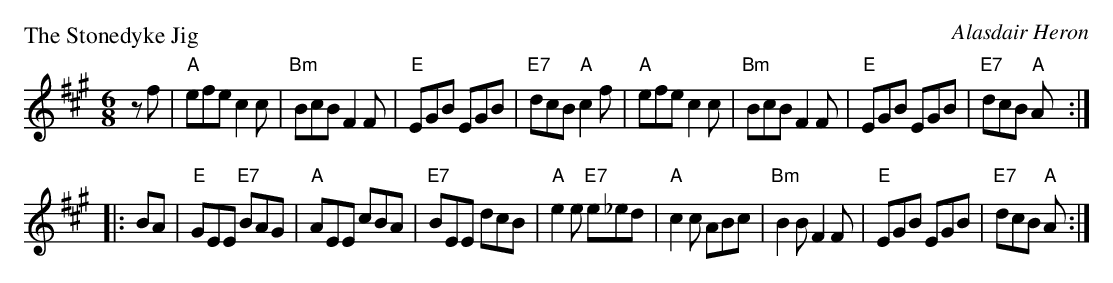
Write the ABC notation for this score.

X:1
P: The Stonedyke Jig
C: Alasdair Heron
M: 6/8
L: 1/8
K: A
zf  \
| "A"efe c2c | "Bm"BcB F2F | "E"EGB EGB | "E7"dcB "A"c2f \
| "A"efe c2c | "Bm"BcB F2F | "E"EGB EGB | "E7"dcB "A"A  :|
|: BA \
| "E"GEE "E7"BAG | "A"AEE cBA | "E7"BEE dcB | "A"e2e "E7"e_ed \
| "A"c2c ABc | "Bm"B2B F2F | "E"EGB EGB | "E7"dcB "A"A :|
